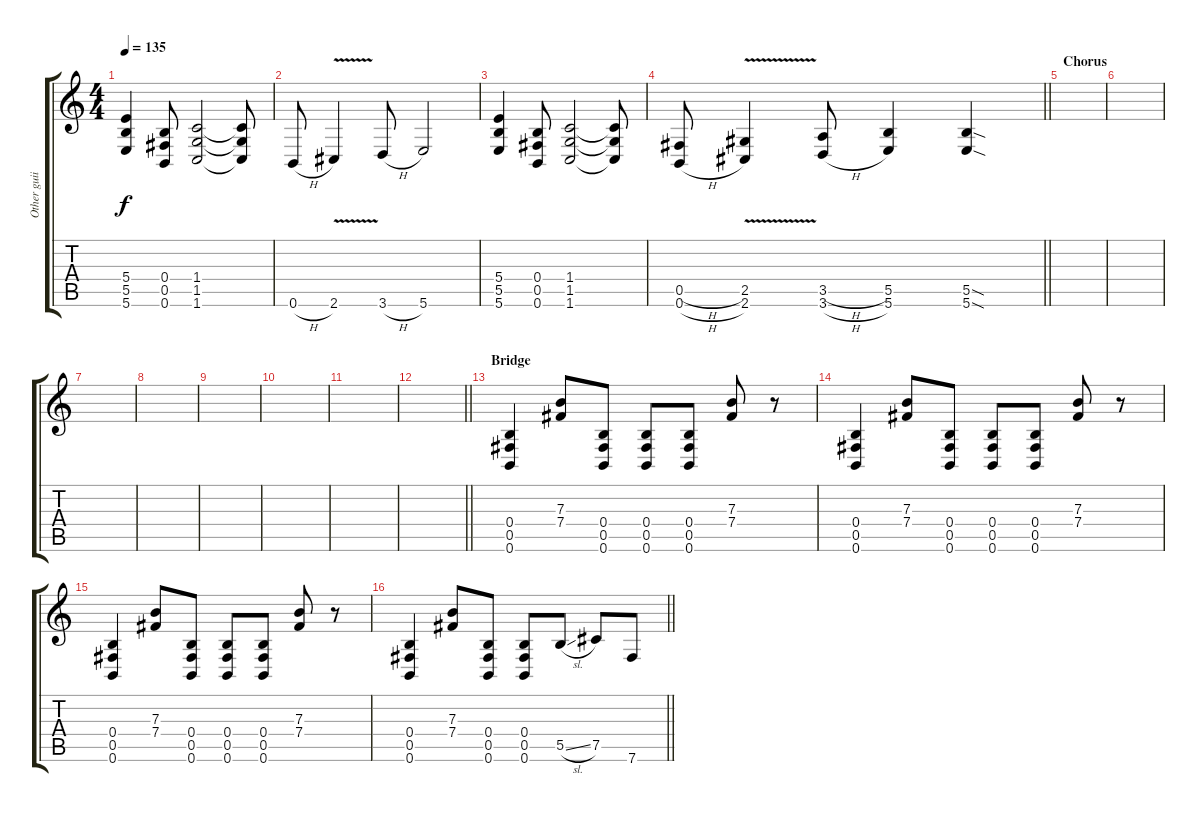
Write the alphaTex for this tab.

\track ("Other guiitar" "Other guii") {instrument distortionguitar}
\staff {score tabs}
\tuning (Db4 Ab3 E3 B2 Gb2 B1) {hide}
\ts (4 4)
\tempo 135
\clef g2
\ks c
(5.4 5.5 5.6).4{dy f} (0.4 0.5 0.6).8 (1.4 1.5 1.6).2 (1.4{t} 1.5{t} 1.6{t}).8 |
0.6{h}.8 2.6{v}.4 3.6{h}.8 5.6.2 |
(5.4 5.5 5.6).4 (0.4 0.5 0.6).8 (1.4 1.5 1.6).2 (1.4{t} 1.5{t} 1.6{t}).8 |
\barLineRight lightlight
(0.5{h} 0.6{h}).8 (2.5{v} 2.6{v}).4 (3.5{h} 3.6{h}).8 (5.5 5.6).4 (5.5{sod} 5.6{sod}).4 |
\section ("" "Chorus")
|
|
|
|
|
|
|
\barLineRight lightlight
|
\section ("" "Bridge")
(0.4 0.5 0.6).4 (7.3 7.4).8 (0.4 0.5 0.6).8 (0.4 0.5 0.6).8 (0.4 0.5 0.6).8 (7.3 7.4).8 r.8 |
(0.4 0.5 0.6).4 (7.3 7.4).8 (0.4 0.5 0.6).8 (0.4 0.5 0.6).8 (0.4 0.5 0.6).8 (7.3 7.4).8 r.8 |
(0.4 0.5 0.6).4 (7.3 7.4).8 (0.4 0.5 0.6).8 (0.4 0.5 0.6).8 (0.4 0.5 0.6).8 (7.3 7.4).8 r.8 |
\barLineRight lightlight
(0.4 0.5 0.6).4 (7.3 7.4).8 (0.4 0.5 0.6).8 (0.4 0.5 0.6).8 5.5{sl}.8 7.5.8 7.6.8
